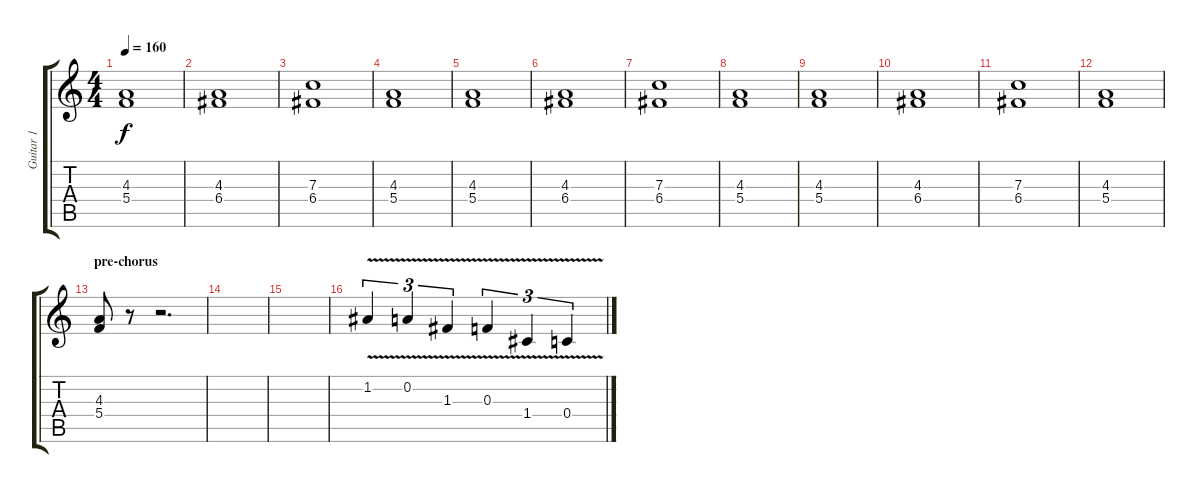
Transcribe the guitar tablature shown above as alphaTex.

\track ("Guitar 1" "Guitar 1") {instrument distortionguitar}
\staff {score tabs}
\tuning (D4 A3 F3 C3 G2 C2) {hide}
\ts (4 4)
\tempo 160
\clef g2
\ks c
(4.3 5.4).1{dy f instrument distortionguitar} |
(4.3 6.4).1 |
(7.3 6.4).1 |
(4.3 5.4).1 |
(4.3 5.4).1{instrument distortionguitar} |
(4.3 6.4).1 |
(7.3 6.4).1 |
(4.3 5.4).1 |
(4.3 5.4).1{instrument distortionguitar} |
(4.3 6.4).1 |
(7.3 6.4).1 |
(4.3 5.4).1 |
\section ("" "pre-chorus")
(4.3 5.4).8 r.8 r.2{d} |
|
|
1.2{v}.4{tu (3 2)} 0.2{v}.4{tu (3 2)} 1.3{v}.4{tu (3 2)} 0.3{v}.4{tu (3 2)} 1.4{v}.4{tu (3 2)} 0.4{v}.4{tu (3 2)}
